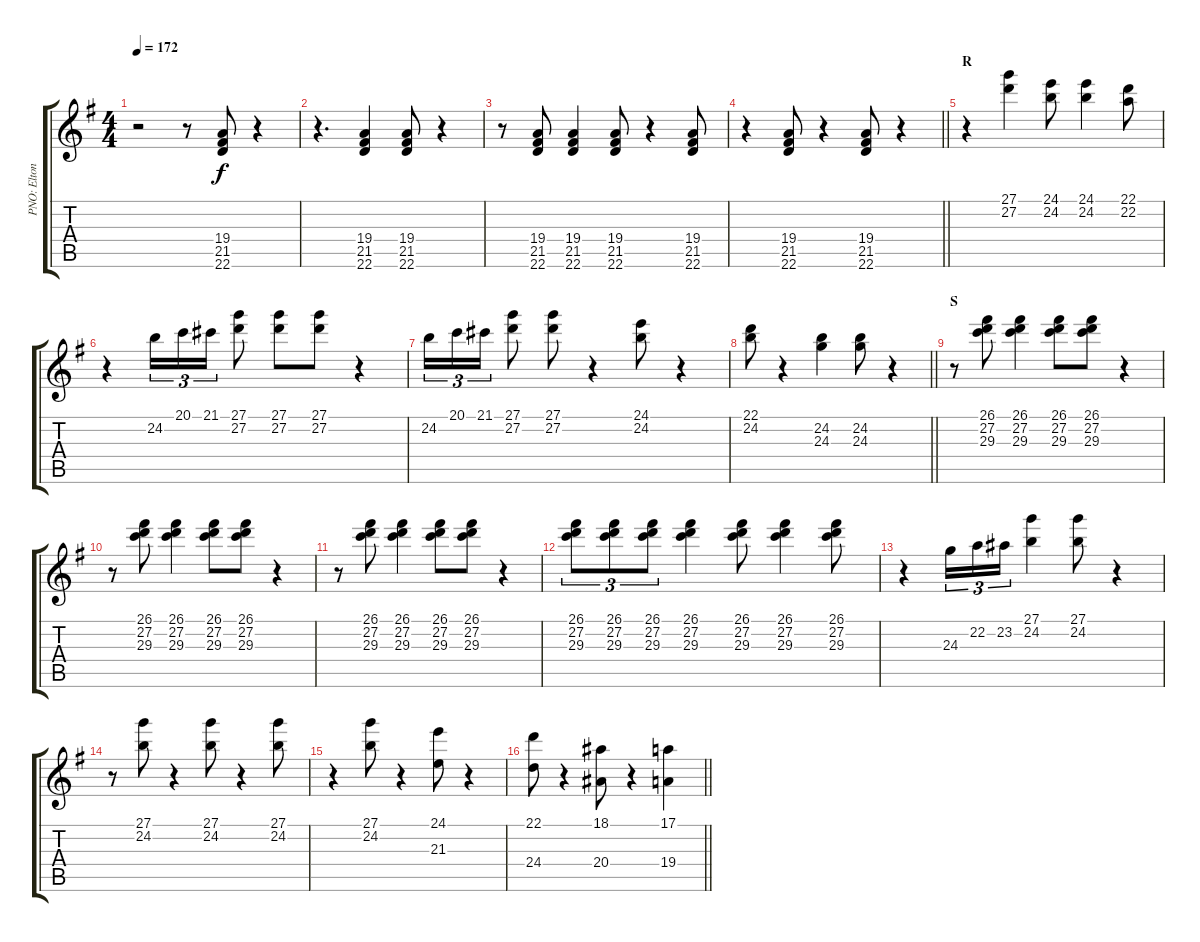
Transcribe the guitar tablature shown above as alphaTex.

\track ("PNO: Elton John(RH)" "PNO: Elton") {instrument electricgrandpiano}
\staff {score tabs}
\tuning (E4 B3 G3 D3 A2 E2) {hide}
\ts (4 4)
\tempo 172
\clef g2
\ks g
r.2{dy f} r.8 (19.4 21.5 22.6).8 r.4 |
r.4{d} (19.4 21.5 22.6).4 (19.4 21.5 22.6).8 r.4 |
r.8 (19.4 21.5 22.6).8 (19.4 21.5 22.6).4 (19.4 21.5 22.6).8 r.4 (19.4 21.5 22.6).8 |
\barLineRight lightlight
r.4 (19.4 21.5 22.6).8 r.4 (19.4 21.5 22.6).8 r.4 |
\section ("" "R")
r.4 (27.1 27.2).4 (24.1 24.2).8 (24.1 24.2).4 (22.1 22.2).8 |
r.4 24.2.16{tu (3 2)} 20.1.16{tu (3 2)} 21.1.16{tu (3 2)} (27.1 27.2).8 (27.1 27.2).8 (27.1 27.2).8 r.4 |
24.2.16{tu (3 2)} 20.1.16{tu (3 2)} 21.1.16{tu (3 2)} (27.1 27.2).8 (27.1 27.2).8 r.4 (24.1 24.2).8 r.4 |
\barLineRight lightlight
(22.1 24.2).8 r.4 (24.2 24.3).4 (24.2 24.3).8 r.4 |
\section ("" "S")
r.8 (26.1 27.2 29.3).8 (26.1 27.2 29.3).4 (26.1 27.2 29.3).8 (26.1 27.2 29.3).8 r.4 |
r.8 (26.1 27.2 29.3).8 (26.1 27.2 29.3).4 (26.1 27.2 29.3).8 (26.1 27.2 29.3).8 r.4 |
r.8 (26.1 27.2 29.3).8 (26.1 27.2 29.3).4 (26.1 27.2 29.3).8 (26.1 27.2 29.3).8 r.4 |
(26.1 27.2 29.3).8{tu (3 2)} (26.1 27.2 29.3).8{tu (3 2)} (26.1 27.2 29.3).8{tu (3 2)} (26.1 27.2 29.3).4 (26.1 27.2 29.3).8 (26.1 27.2 29.3).4 (26.1 27.2 29.3).8 |
r.4 24.3.16{tu (3 2)} 22.2.16{tu (3 2)} 23.2.16{tu (3 2)} (27.1 24.2).4 (27.1 24.2).8 r.4 |
r.8 (27.1 24.2).8 r.4 (27.1 24.2).8 r.4 (27.1 24.2).8 |
r.4 (27.1 24.2).8 r.4 (24.1 21.3).8 r.4 |
\barLineRight lightlight
(22.1 24.4).8 r.4 (18.1 20.4).8 r.4 (17.1 19.4).4
